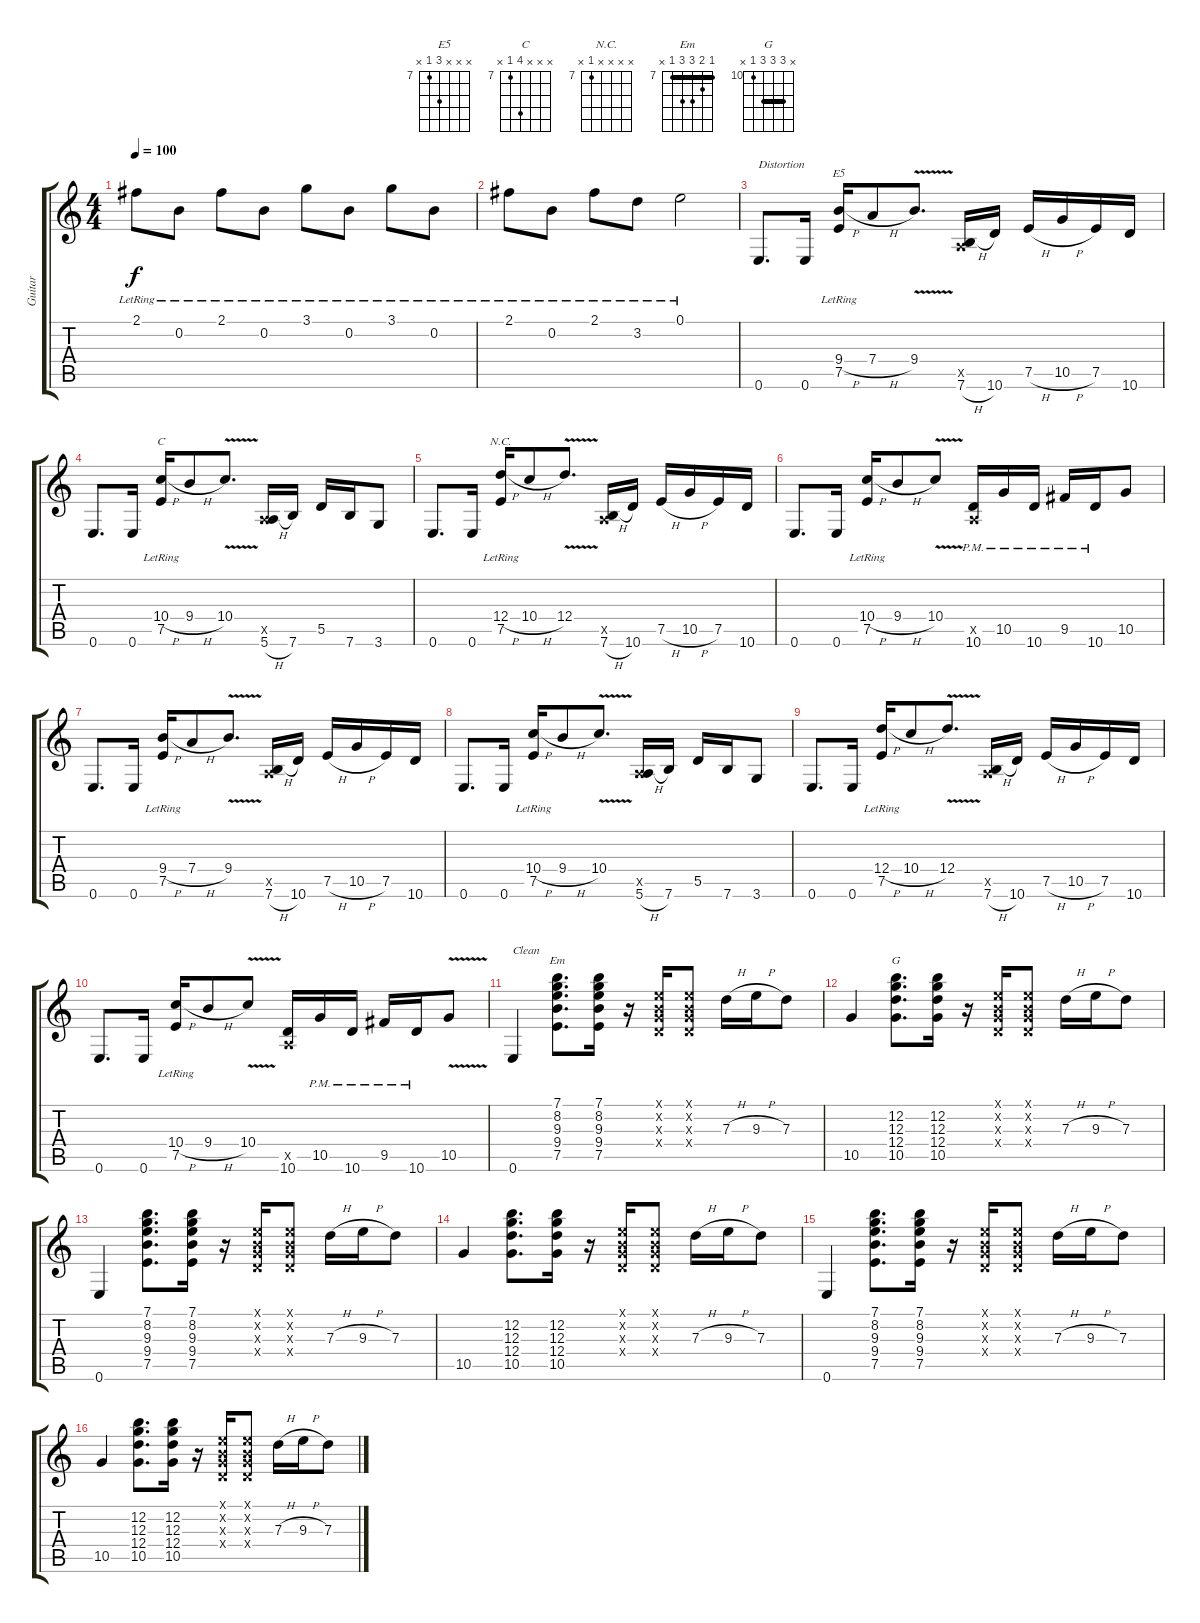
\track ("Guitar" "Guitar") {instrument overdrivenguitar}
\staff {score tabs}
\tuning (E4 B3 G3 D3 A2 E2) {hide}
\chord ("E5" x x x 9 7 x) {firstfret 7}
\chord ("C" x x x 10 7 x) {firstfret 7}
\chord ("N.C." x x x x 7 x) {firstfret 7}
\chord ("Em" 7 8 9 9 7 x) {firstfret 7 barre 7}
\chord ("G" x 12 12 12 10 x) {firstfret 10 barre 12}
\ts (4 4)
\tempo 100
\clef g2
\ks c
2.1{lr}.8{dy f} 0.2{lr}.8 2.1{lr}.8 0.2{lr}.8 3.1{lr}.8 0.2{lr}.8 3.1{lr}.8 0.2{lr}.8 |
2.1{lr}.8 0.2{lr}.8 2.1{lr}.8 3.2{lr}.8 0.1{lr}.2 |
0.6.8{d txt "Distortion" instrument overdrivenguitar} 0.6.16 (9.4{h} 7.5{lr}).16{ch "E5"} 7.4{h}.8 9.4{v}.8{d} (0.5{x} 7.6{h}).16 10.6.16 7.5{h}.16 10.5{h}.16 7.5.16 10.6.16 |
0.6.8{d} 0.6.16 (10.4{h} 7.5{lr}).16{ch "C"} 9.4{h}.8 10.4{v}.8{d} (0.5{x} 5.6{h}).16 7.6.16 5.5.16 7.6.16 3.6.8 |
0.6.8{d} 0.6.16 (12.4{h} 7.5{lr}).16{ch "N.C."} 10.4{h}.8 12.4{v}.8{d} (0.5{x} 7.6{h}).16 10.6.16 7.5{h}.16 10.5{h}.16 7.5.16 10.6.16 |
0.6.8{d} 0.6.16 (10.4{h} 7.5{lr}).16 9.4{h}.8 10.4{v}.8 (0.5{x} 10.6{pm}).16 10.5{pm}.16 10.6{pm}.16 9.5{pm}.16 10.6{pm}.16 10.5.8 |
0.6.8{d} 0.6.16 (9.4{h} 7.5{lr}).16 7.4{h}.8 9.4{v}.8{d} (0.5{x} 7.6{h}).16 10.6.16 7.5{h}.16 10.5{h}.16 7.5.16 10.6.16 |
0.6.8{d} 0.6.16 (10.4{h} 7.5{lr}).16 9.4{h}.8 10.4{v}.8{d} (0.5{x} 5.6{h}).16 7.6.16 5.5.16 7.6.16 3.6.8 |
0.6.8{d} 0.6.16 (12.4{h} 7.5{lr}).16 10.4{h}.8 12.4{v}.8{d} (0.5{x} 7.6{h}).16 10.6.16 7.5{h}.16 10.5{h}.16 7.5.16 10.6.16 |
0.6.8{d} 0.6.16 (10.4{h} 7.5{lr}).16 9.4{h}.8 10.4{v}.8 (0.5{x} 10.6).16 10.5{pm}.16 10.6{pm}.16 9.5{pm}.16 10.6{pm}.16 10.5{v}.8 |
0.6.4{txt "Clean" instrument electricguitarclean} (7.1 8.2 9.3 9.4 7.5).8{d ch "Em"} (7.1 8.2 9.3 9.4 7.5).16 r.16 (0.1{x} 0.2{x} 0.3{x} 0.4{x}).16 (0.1{x} 0.2{x} 0.3{x} 0.4{x}).8 7.3{h}.16 9.3{h}.16 7.3.8 |
10.5.4 (12.2 12.3 12.4 10.5).8{d ch "G"} (12.2 12.3 12.4 10.5).16 r.16 (0.1{x} 0.2{x} 0.3{x} 0.4{x}).16 (0.1{x} 0.2{x} 0.3{x} 0.4{x}).8 7.3{h}.16 9.3{h}.16 7.3.8 |
0.6.4 (7.1 8.2 9.3 9.4 7.5).8{d} (7.1 8.2 9.3 9.4 7.5).16 r.16 (0.1{x} 0.2{x} 0.3{x} 0.4{x}).16 (0.1{x} 0.2{x} 0.3{x} 0.4{x}).8 7.3{h}.16 9.3{h}.16 7.3.8 |
10.5.4 (12.2 12.3 12.4 10.5).8{d} (12.2 12.3 12.4 10.5).16 r.16 (0.1{x} 0.2{x} 0.3{x} 0.4{x}).16 (0.1{x} 0.2{x} 0.3{x} 0.4{x}).8 7.3{h}.16 9.3{h}.16 7.3.8 |
0.6.4 (7.1 8.2 9.3 9.4 7.5).8{d} (7.1 8.2 9.3 9.4 7.5).16 r.16 (0.1{x} 0.2{x} 0.3{x} 0.4{x}).16 (0.1{x} 0.2{x} 0.3{x} 0.4{x}).8 7.3{h}.16 9.3{h}.16 7.3.8 |
10.5.4 (12.2 12.3 12.4 10.5).8{d} (12.2 12.3 12.4 10.5).16 r.16 (0.1{x} 0.2{x} 0.3{x} 0.4{x}).16 (0.1{x} 0.2{x} 0.3{x} 0.4{x}).8 7.3{h}.16 9.3{h}.16 7.3.8
